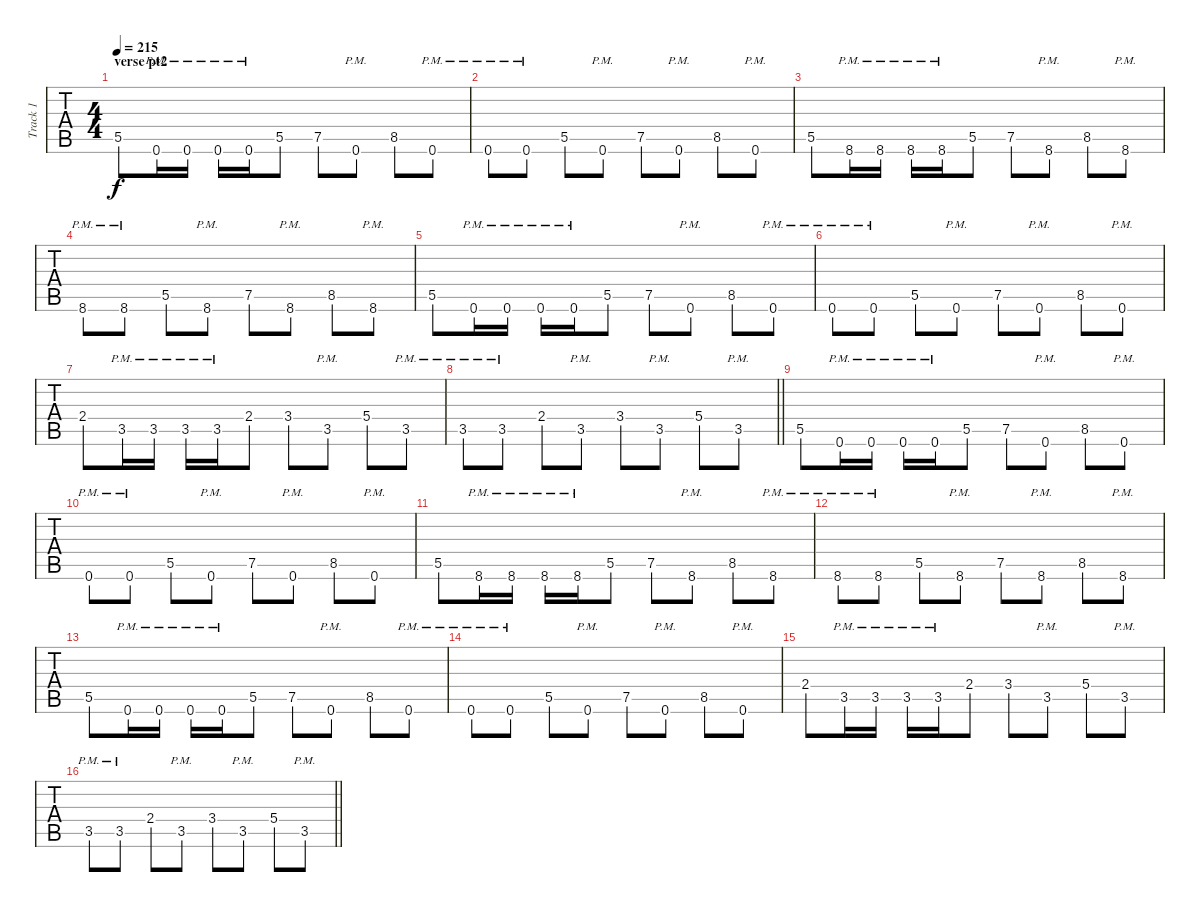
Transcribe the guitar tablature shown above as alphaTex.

\track ("Track 1" "Track 1") {instrument distortionguitar}
\staff {tabs}
\tuning (C4 G3 Eb3 Bb2 F2 Bb1) {hide}
\ts (4 4)
\section ("" "verse pt2")
\tempo 215
\clef f4
\ks c
5.5.8{dy f} 0.6{pm}.16 0.6{pm}.16 0.6{pm}.16 0.6{pm}.16 5.5.8 7.5.8 0.6{pm}.8 8.5.8 0.6{pm}.8 |
0.6{pm}.8 0.6{pm}.8 5.5.8 0.6{pm}.8 7.5.8 0.6{pm}.8 8.5.8 0.6{pm}.8 |
5.5.8 8.6{pm}.16 8.6{pm}.16 8.6{pm}.16 8.6{pm}.16 5.5.8 7.5.8 8.6{pm}.8 8.5.8 8.6{pm}.8 |
8.6{pm}.8 8.6{pm}.8 5.5.8 8.6{pm}.8 7.5.8 8.6{pm}.8 8.5.8 8.6{pm}.8 |
5.5.8 0.6{pm}.16 0.6{pm}.16 0.6{pm}.16 0.6{pm}.16 5.5.8 7.5.8 0.6{pm}.8 8.5.8 0.6{pm}.8 |
0.6{pm}.8 0.6{pm}.8 5.5.8 0.6{pm}.8 7.5.8 0.6{pm}.8 8.5.8 0.6{pm}.8 |
2.4.8 3.5{pm}.16 3.5{pm}.16 3.5{pm}.16 3.5{pm}.16 2.4.8 3.4.8 3.5{pm}.8 5.4.8 3.5{pm}.8 |
\barLineRight lightlight
3.5{pm}.8 3.5{pm}.8 2.4.8 3.5{pm}.8 3.4.8 3.5{pm}.8 5.4.8 3.5{pm}.8 |
5.5.8 0.6{pm}.16 0.6{pm}.16 0.6{pm}.16 0.6{pm}.16 5.5.8 7.5.8 0.6{pm}.8 8.5.8 0.6{pm}.8 |
0.6{pm}.8 0.6{pm}.8 5.5.8 0.6{pm}.8 7.5.8 0.6{pm}.8 8.5.8 0.6{pm}.8 |
5.5.8 8.6{pm}.16 8.6{pm}.16 8.6{pm}.16 8.6{pm}.16 5.5.8 7.5.8 8.6{pm}.8 8.5.8 8.6{pm}.8 |
8.6{pm}.8 8.6{pm}.8 5.5.8 8.6{pm}.8 7.5.8 8.6{pm}.8 8.5.8 8.6{pm}.8 |
5.5.8 0.6{pm}.16 0.6{pm}.16 0.6{pm}.16 0.6{pm}.16 5.5.8 7.5.8 0.6{pm}.8 8.5.8 0.6{pm}.8 |
0.6{pm}.8 0.6{pm}.8 5.5.8 0.6{pm}.8 7.5.8 0.6{pm}.8 8.5.8 0.6{pm}.8 |
2.4.8 3.5{pm}.16 3.5{pm}.16 3.5{pm}.16 3.5{pm}.16 2.4.8 3.4.8 3.5{pm}.8 5.4.8 3.5{pm}.8 |
\barLineRight lightlight
3.5{pm}.8 3.5{pm}.8 2.4.8 3.5{pm}.8 3.4.8 3.5{pm}.8 5.4.8 3.5{pm}.8
